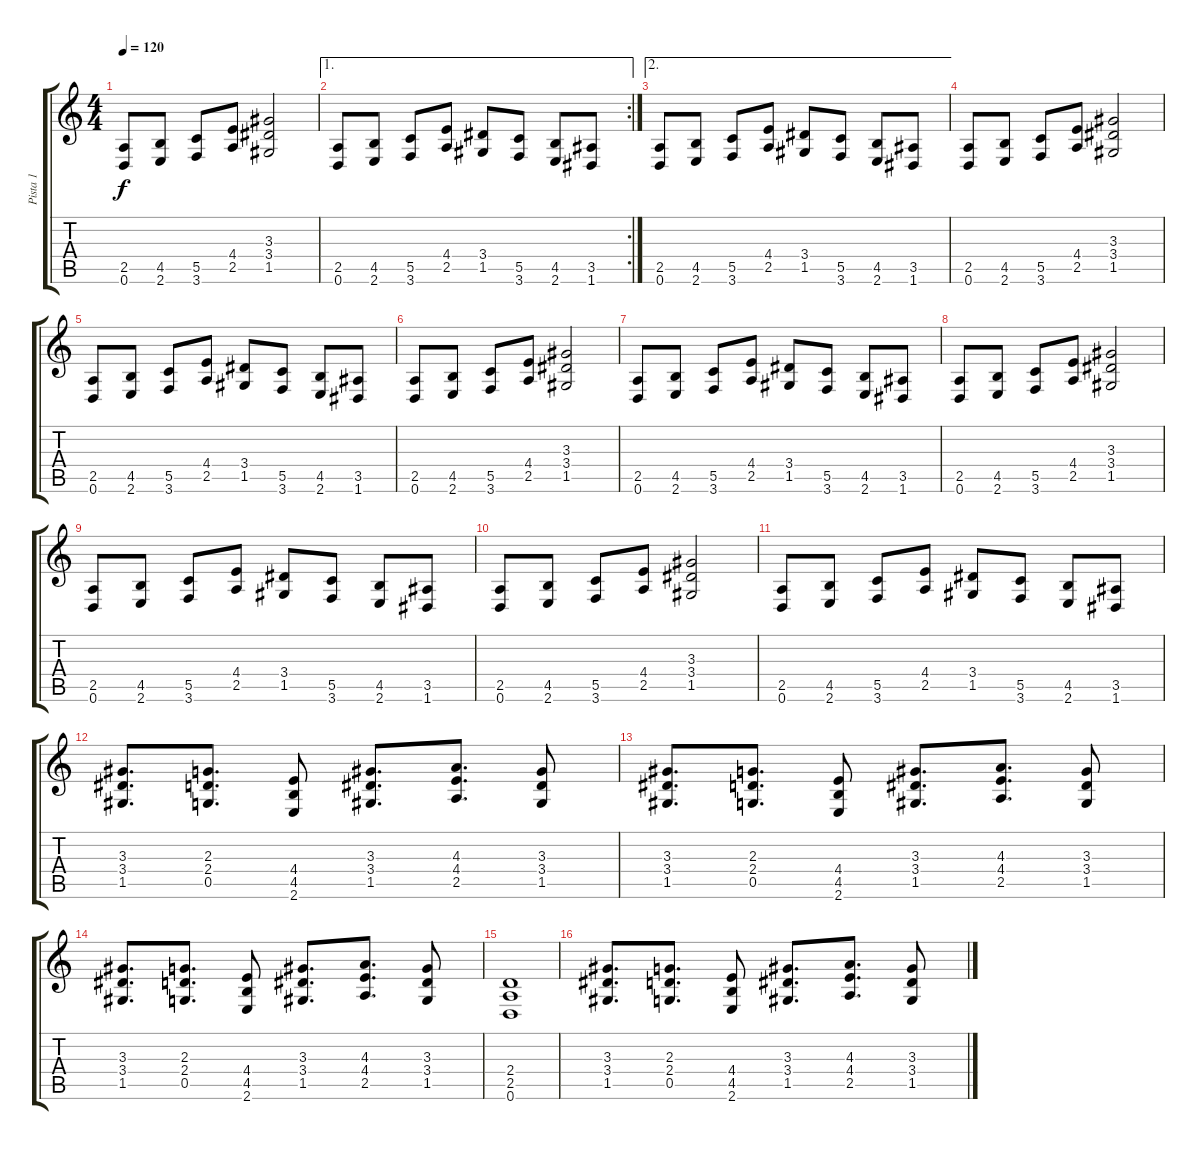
\track ("Pista 1" "Pista 1") {instrument distortionguitar}
\staff {score tabs}
\tuning (D4 A3 F3 C3 G2 D2) {hide}
\ts (4 4)
\tempo 120
\clef g2
\ks c
(2.5 0.6).8{dy f} (4.5 2.6).8 (5.5 3.6).8 (4.4 2.5).8 (3.3 3.4 1.5).2 |
\ae 1
\rc 2
(2.5 0.6).8 (4.5 2.6).8 (5.5 3.6).8 (4.4 2.5).8 (3.4 1.5).8 (5.5 3.6).8 (4.5 2.6).8 (3.5 1.6).8 |
\ae 2
(2.5 0.6).8 (4.5 2.6).8 (5.5 3.6).8 (4.4 2.5).8 (3.4 1.5).8 (5.5 3.6).8 (4.5 2.6).8 (3.5 1.6).8 |
(2.5 0.6).8 (4.5 2.6).8 (5.5 3.6).8 (4.4 2.5).8 (3.3 3.4 1.5).2 |
(2.5 0.6).8 (4.5 2.6).8 (5.5 3.6).8 (4.4 2.5).8 (3.4 1.5).8 (5.5 3.6).8 (4.5 2.6).8 (3.5 1.6).8 |
(2.5 0.6).8 (4.5 2.6).8 (5.5 3.6).8 (4.4 2.5).8 (3.3 3.4 1.5).2 |
(2.5 0.6).8 (4.5 2.6).8 (5.5 3.6).8 (4.4 2.5).8 (3.4 1.5).8 (5.5 3.6).8 (4.5 2.6).8 (3.5 1.6).8 |
(2.5 0.6).8 (4.5 2.6).8 (5.5 3.6).8 (4.4 2.5).8 (3.3 3.4 1.5).2 |
(2.5 0.6).8 (4.5 2.6).8 (5.5 3.6).8 (4.4 2.5).8 (3.4 1.5).8 (5.5 3.6).8 (4.5 2.6).8 (3.5 1.6).8 |
(2.5 0.6).8 (4.5 2.6).8 (5.5 3.6).8 (4.4 2.5).8 (3.3 3.4 1.5).2 |
(2.5 0.6).8 (4.5 2.6).8 (5.5 3.6).8 (4.4 2.5).8 (3.4 1.5).8 (5.5 3.6).8 (4.5 2.6).8 (3.5 1.6).8 |
(3.3 3.4 1.5).8{d} (2.3 2.4 0.5).8{d} (4.4 4.5 2.6).8 (3.3 3.4 1.5).8{d} (4.3 4.4 2.5).8{d} (3.3 3.4 1.5).8 |
(3.3 3.4 1.5).8{d} (2.3 2.4 0.5).8{d} (4.4 4.5 2.6).8 (3.3 3.4 1.5).8{d} (4.3 4.4 2.5).8{d} (3.3 3.4 1.5).8 |
(3.3 3.4 1.5).8{d} (2.3 2.4 0.5).8{d} (4.4 4.5 2.6).8 (3.3 3.4 1.5).8{d} (4.3 4.4 2.5).8{d} (3.3 3.4 1.5).8 |
(2.4 2.5 0.6).1 |
(3.3 3.4 1.5).8{d} (2.3 2.4 0.5).8{d} (4.4 4.5 2.6).8 (3.3 3.4 1.5).8{d} (4.3 4.4 2.5).8{d} (3.3 3.4 1.5).8
